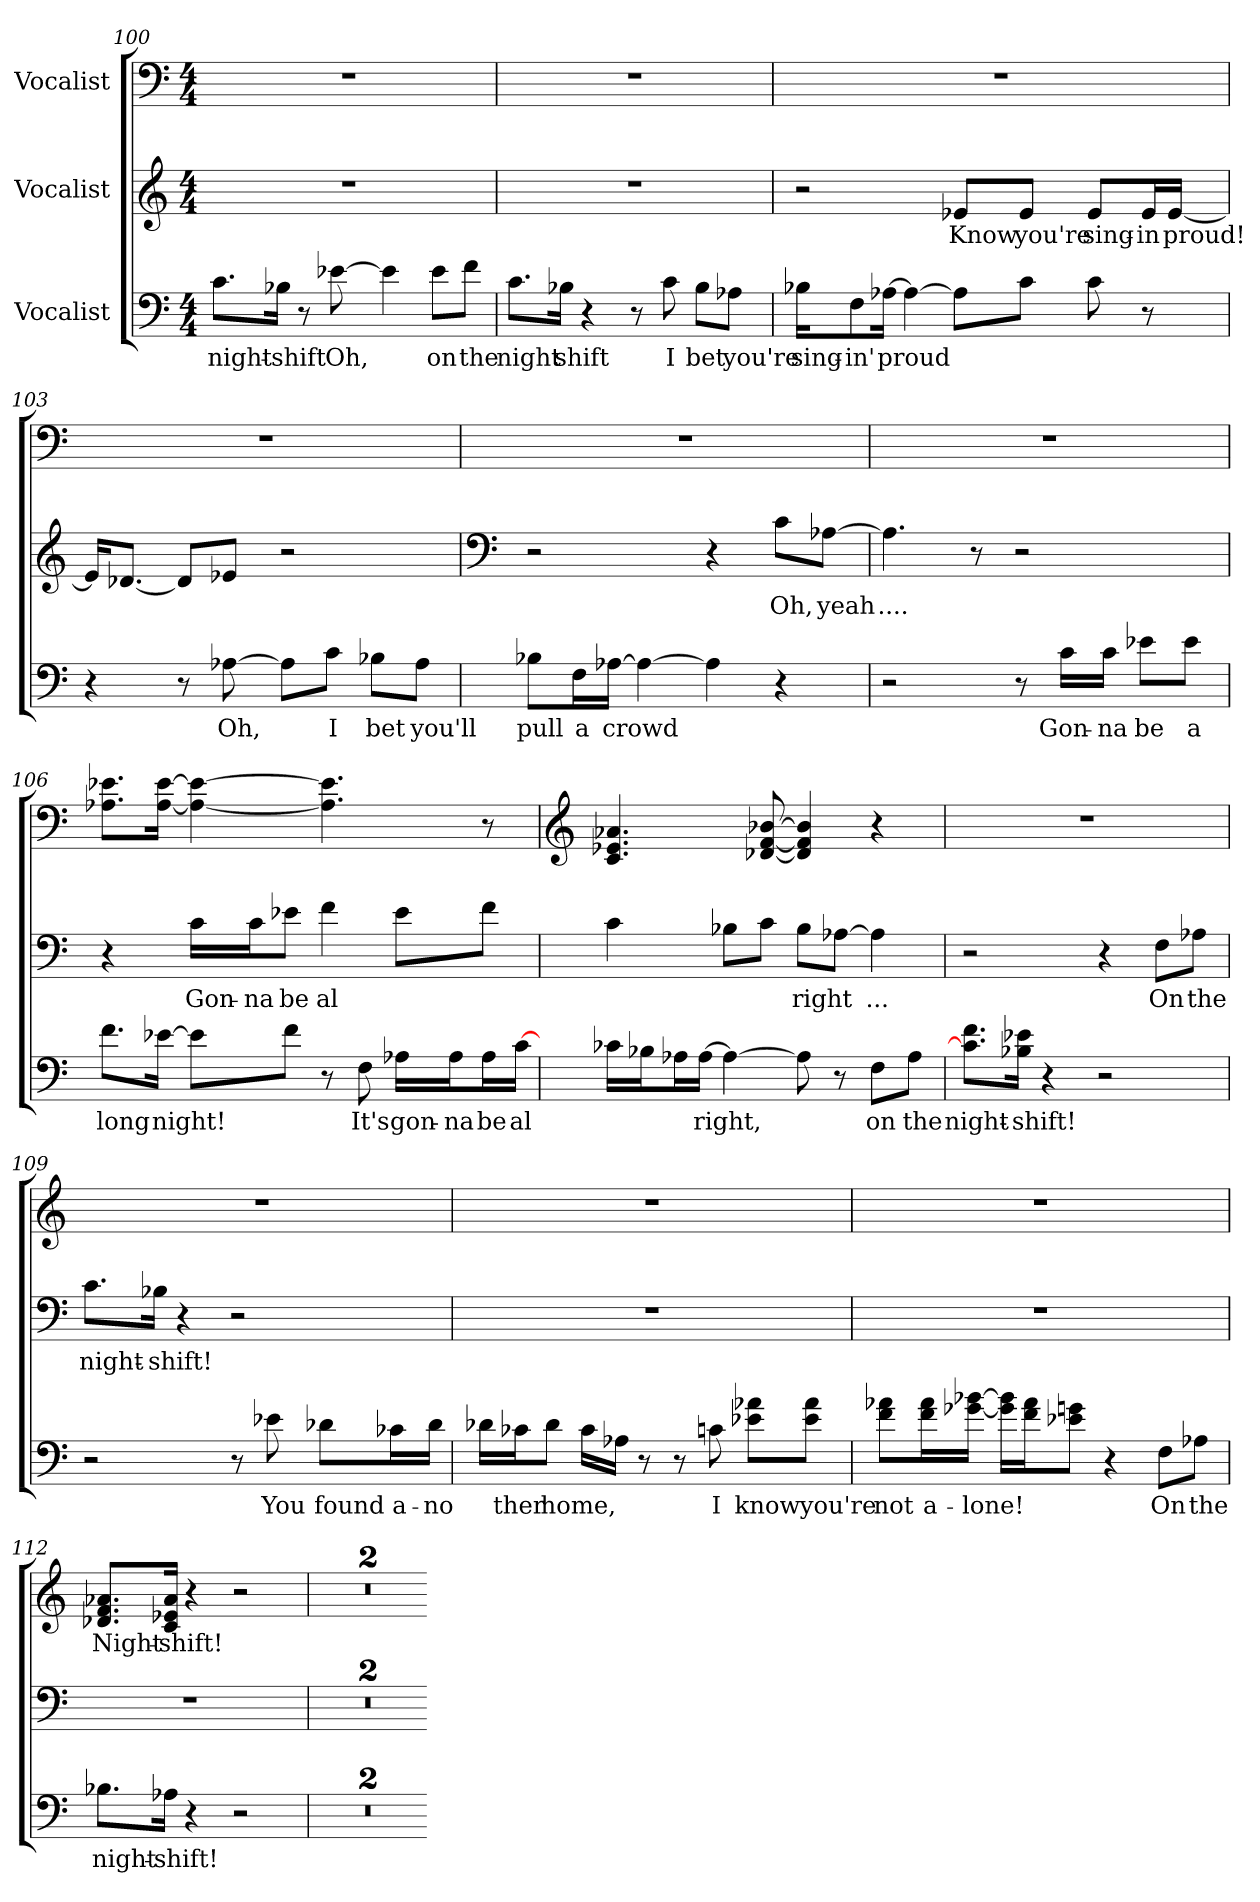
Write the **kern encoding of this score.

**kern	**text	**kern	**text	**kern	**text
*part3	*part3	*part2	*part2	*part1	*part1
*staff3	*staff3	*staff2	*staff2	*staff1	*staff1
*I"Vocalist	*	*I"Vocalist	*	*I"Vocalist	*
*clefF4	*	*clefG2	*	*clefF4	*
*M4/4	*	*M4/4	*	*M4/4	*
=100	=100	=100	=100	=100	=100
8.c\L	night-	1r	.	1r	.
16B-X\Jk	-shift	.	.	.	.
8r	.	.	.	.	.
[8e-X	Oh,	.	.	.	.
4e-]	_	.	.	.	.
8e-\L	on	.	.	.	.
8f\J	the	.	.	.	.
=101	=101	=101	=101	=101	=101
8.c\L	night	1r	.	1r	.
16B-X\Jk	shift	.	.	.	.
4r	.	.	.	.	.
8r	.	.	.	.	.
8c	I	.	.	.	.
8B-\L	bet	.	.	.	.
8A-X\J	you're	.	.	.	.
=102	=102	=102	=102	=102	=102
16B-X\KL	sing-	2r	.	1r	.
8F\	-in'	.	.	.	.
[16A-X\Jk	proud	.	.	.	.
4A-_	_	.	.	.	.
8A-\L]	_	8e-X/L	Know	.	.
8c\J	_	8e-/J	you're	.	.
8c	_	8e-/L	sing-	.	.
8r	.	16e-/L	-in	.	.
.	.	[16e-/JJ	proud!	.	.
=103	=103	=103	=103	=103	=103
4r	.	16e-/KL]	_	1r	.
.	.	[8.d-X/J	_	.	.
8r	.	8d-/L]	_	.	.
[8A-X	Oh,	8e-X/J	_	.	.
8A-\L]	_	2r	.	.	.
8c\J	I	.	.	.	.
8B-X\L	bet	.	.	.	.
8A-\J	you'll	.	.	.	.
=104	=104	=104	=104	=104	=104
*	*	*clefF4	*	*	*
8B-X\L	pull	2r	.	1r	.
16F\L	a	.	.	.	.
[16A-X\JJ	crowd	.	.	.	.
4A-_	_	.	.	.	.
4A-]	_	4r	.	.	.
4r	.	8c\L	Oh,	.	.
.	.	[8A-X\J	yeah	.	.
=105	=105	=105	=105	=105	=105
2r	.	4.A-]	....	1r	.
.	.	8r	.	.	.
8r	.	2r	.	.	.
16c\LL	Gon-	.	.	.	.
16c\JJ	-na	.	.	.	.
8e-X\L	be	.	.	.	.
8e-\J	a	.	.	.	.
=106	=106	=106	=106	=106	=106
8.f\L	long	4r	.	8.A-X\ 8.e-X\L	_
[16e-X\Jk	night!	.	.	[16A-\ [16e-\Jk	_
8e-\L]	_	16c\LL	Gon-	4A-_ 4e-_	_
.	.	16c\J	-na	.	.
8f\J	_	8e-X\J	be	.	.
8r	.	4f	al	4.A-] 4.e-]	_
8F	It's	.	.	.	.
16A-X\LL	gon-	8e-\L	_	.	.
16A-\J	-na	.	.	.	.
16A-\L	be	8f\J	_	8r	.
[16c\JJ	al	.	.	.	.
=107	=107	=107	=107	=107	=107
*	*	*	*	*clefG2	*
16c-X\LL	_	4c	_	4.c 4.e-X 4.a-X	_
16B-X\J	_	.	.	.	.
16A-X\L	_	.	.	.	.
[16A-\JJ	right,	.	.	.	.
4A-_	_	8B-X\L	_	.	.
.	.	8c\J	_	[8d-X [8f [8b-X	_
8A-]	_	8B-\L	right	4d-] 4f] 4b-]	_
8r	.	[8A-X\J	_	.	.
8F\L	on	4A-]	...	4r	.
8A-\J	the	.	.	.	.
=108	=108	=108	=108	=108	=108
8.c]\ 8.f\L	night-	2r	.	1r	.
16B-X\ 16e-X\Jk	-shift!	.	.	.	.
4r	.	.	.	.	.
2r	.	4r	.	.	.
.	.	8F\L	On	.	.
.	.	8A-X\J	the	.	.
=109	=109	=109	=109	=109	=109
2r	.	8.c\L	night-	1r	.
.	.	16B-X\Jk	-shift!	.	.
.	.	4r	.	.	.
8r	.	2r	.	.	.
8e-X	You	.	.	.	.
8d-X\L	found	.	.	.	.
16c-X\L	a-	.	.	.	.
16d-\JJ	-no	.	.	.	.
=110	=110	=110	=110	=110	=110
16d-X\LL	_	1r	.	1r	.
16c-X\J	ther	.	.	.	.
8d-\J	home,	.	.	.	.
16c-\LL	_	.	.	.	.
16A-X\JJ	_	.	.	.	.
8r	.	.	.	.	.
8r	.	.	.	.	.
8cn	I	.	.	.	.
8e-X\ 8a-X\L	know	.	.	.	.
8e-\ 8a-\J	you're	.	.	.	.
=111	=111	=111	=111	=111	=111
8f\ 8a-X\L	not	1r	.	1r	.
16f\ 16a-\L	a-	.	.	.	.
[16g-X\ [16b-X\JJ	-lone!	.	.	.	.
16g-]\ 16b-]\LL	_	.	.	.	.
16f\ 16a-\J	_	.	.	.	.
8e-X\ 8gn\J	_	.	.	.	.
4r	.	.	.	.	.
8F\L	On	.	.	.	.
8A-X\J	the	.	.	.	.
=112	=112	=112	=112	=112	=112
8.B-X\L	night-	1r	.	8.d-X/ 8.f/ 8.a-X/L	Night-
16A-X\Jk	-shift!	.	.	16c/ 16e-X/ 16a-/Jk	-shift!
4r	.	.	.	4r	.
2r	.	.	.	2r	.
=113	=113	=113	=113	=113	=113
1r	.	1r	.	1r	.
=114	=114	=114	=114	=114	=114
1r	.	1r	.	1r	.
=-	=-	=-	=-	=-	=-
*-	*-	*-	*-	*-	*-
